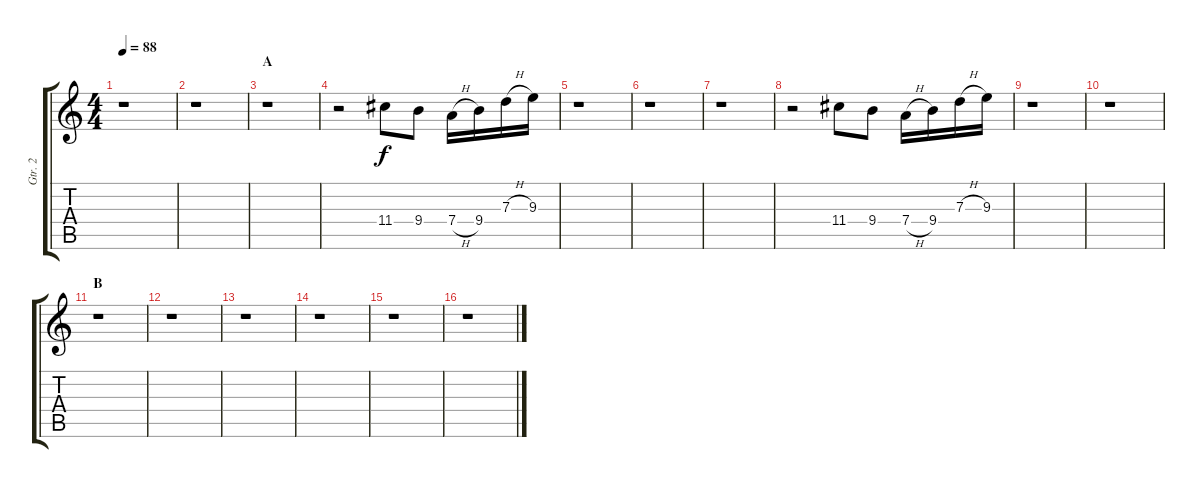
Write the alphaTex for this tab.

\track ("Gtr. 2" "Gtr. 2") {instrument electricguitarclean}
\staff {score tabs}
\tuning (E4 B3 G3 D3 A2 E2) {hide}
\ts (4 4)
\tempo 88
\clef g2
\ks c
r.1{dy f instrument electricguitarclean} |
r.1 |
\section ("" "A")
r.1 |
r.2 11.4.8 9.4.8 7.4{h}.16 9.4.16 7.3{h}.16 9.3.16 |
r.1 |
r.1 |
r.1 |
r.2 11.4.8 9.4.8 7.4{h}.16 9.4.16 7.3{h}.16 9.3.16 |
r.1 |
r.1 |
\section ("" "B")
r.1 |
r.1 |
r.1 |
r.1 |
r.1 |
r.1
